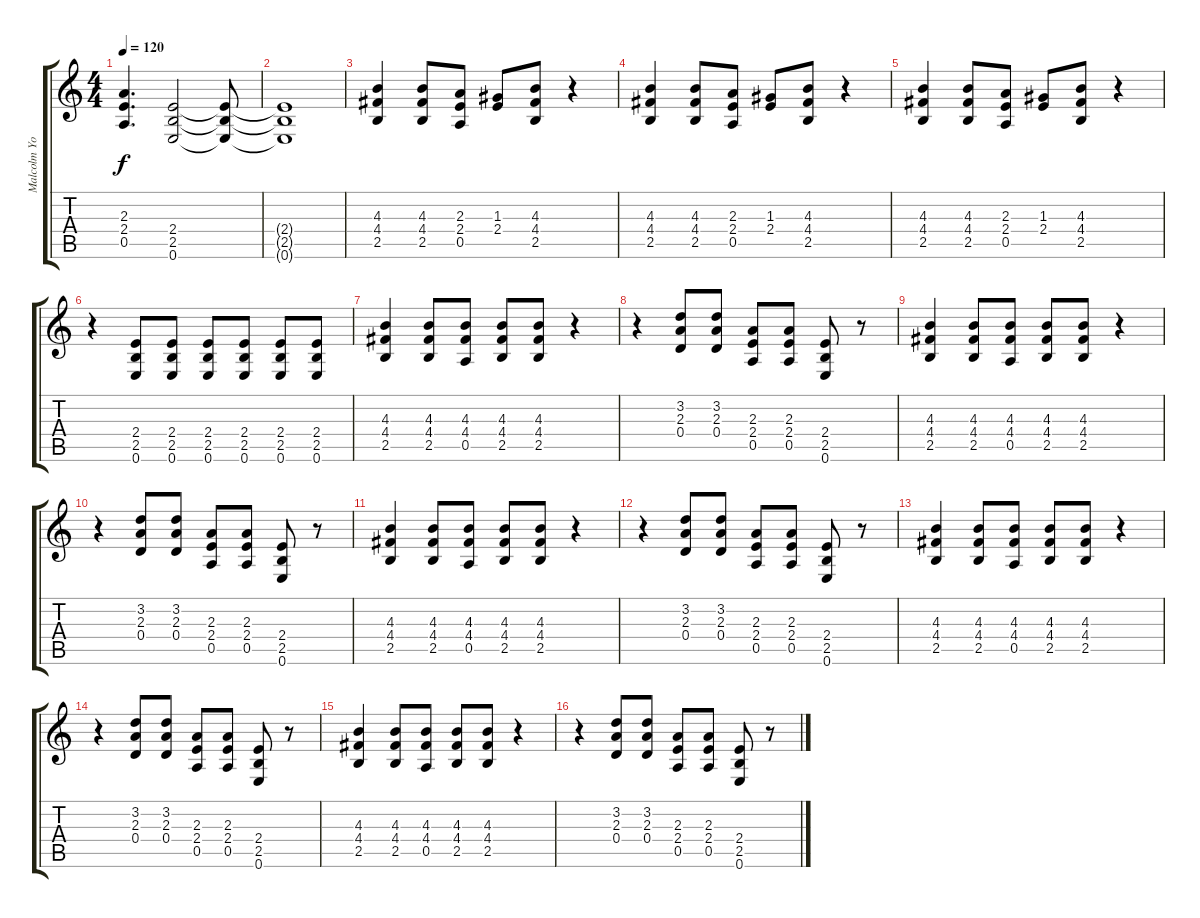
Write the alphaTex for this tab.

\track ("Malcolm Young - Rythmn Guitar" "Malcolm Yo") {instrument distortionguitar}
\staff {score tabs}
\tuning (E4 B3 G3 D3 A2 E2) {hide}
\ts (4 4)
\tempo 120
\clef g2
\ks c
(2.3 2.4 0.5).4{d dy f} (2.4 2.5 0.6).2 (2.4{t} 2.5{t} 0.6{t}).8 |
(2.4{t} 2.5{t} 0.6{t}).1 |
(4.3 4.4 2.5).4 (4.3 4.4 2.5).8 (2.3 2.4 0.5).8 (1.3 2.4).8 (4.3 4.4 2.5).8 r.4 |
(4.3 4.4 2.5).4 (4.3 4.4 2.5).8 (2.3 2.4 0.5).8 (1.3 2.4).8 (4.3 4.4 2.5).8 r.4 |
(4.3 4.4 2.5).4 (4.3 4.4 2.5).8 (2.3 2.4 0.5).8 (1.3 2.4).8 (4.3 4.4 2.5).8 r.4 |
r.4 (2.4 2.5 0.6).8 (2.4 2.5 0.6).8 (2.4 2.5 0.6).8 (2.4 2.5 0.6).8 (2.4 2.5 0.6).8 (2.4 2.5 0.6).8 |
(4.3 4.4 2.5).4 (4.3 4.4 2.5).8 (4.3 4.4 0.5).8 (4.3 4.4 2.5).8 (4.3 4.4 2.5).8 r.4 |
r.4 (3.2 2.3 0.4).8 (3.2 2.3 0.4).8 (2.3 2.4 0.5).8 (2.3 2.4 0.5).8 (2.4 2.5 0.6).8 r.8 |
(4.3 4.4 2.5).4 (4.3 4.4 2.5).8 (4.3 4.4 0.5).8 (4.3 4.4 2.5).8 (4.3 4.4 2.5).8 r.4 |
r.4 (3.2 2.3 0.4).8 (3.2 2.3 0.4).8 (2.3 2.4 0.5).8 (2.3 2.4 0.5).8 (2.4 2.5 0.6).8 r.8 |
(4.3 4.4 2.5).4 (4.3 4.4 2.5).8 (4.3 4.4 0.5).8 (4.3 4.4 2.5).8 (4.3 4.4 2.5).8 r.4 |
r.4 (3.2 2.3 0.4).8 (3.2 2.3 0.4).8 (2.3 2.4 0.5).8 (2.3 2.4 0.5).8 (2.4 2.5 0.6).8 r.8 |
(4.3 4.4 2.5).4 (4.3 4.4 2.5).8 (4.3 4.4 0.5).8 (4.3 4.4 2.5).8 (4.3 4.4 2.5).8 r.4 |
r.4 (3.2 2.3 0.4).8 (3.2 2.3 0.4).8 (2.3 2.4 0.5).8 (2.3 2.4 0.5).8 (2.4 2.5 0.6).8 r.8 |
(4.3 4.4 2.5).4 (4.3 4.4 2.5).8 (4.3 4.4 0.5).8 (4.3 4.4 2.5).8 (4.3 4.4 2.5).8 r.4 |
r.4 (3.2 2.3 0.4).8 (3.2 2.3 0.4).8 (2.3 2.4 0.5).8 (2.3 2.4 0.5).8 (2.4 2.5 0.6).8 r.8
